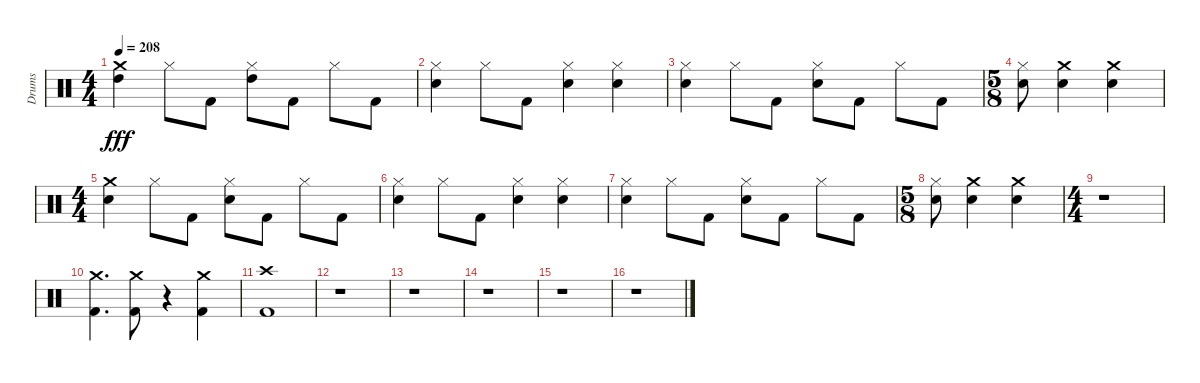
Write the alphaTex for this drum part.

\track ("Drums" "Drums") {instrument percussion}
\staff {score}
\articulation defaults
\ts (4 4)
\tempo 208
\clef neutral
\ks c
("High Tom (hit)" "Crash medium (hit)").4{dy fff} "Hi-Hat (closed)".8 "Kick (hit) 2".8 ("High Tom (hit)" "Hi-Hat (closed)").8 "Kick (hit) 2".8 "Hi-Hat (closed)".8 "Kick (hit) 2".8 |
("Snare (hit) 2" "Hi-Hat (closed)").4 "Hi-Hat (closed)".8 "Kick (hit) 2".8 ("Hi-Hat (closed)" "Snare (hit) 2").4 ("Snare (hit) 2" "Hi-Hat (closed)").4 |
("Snare (hit) 2" "Hi-Hat (closed)").4 "Hi-Hat (closed)".8 "Kick (hit) 2".8 ("Snare (hit) 2" "Hi-Hat (closed)").8 "Kick (hit) 2".8 "Hi-Hat (closed)".8 "Kick (hit) 2".8 |
\ts (5 8)
("Snare (hit) 2" "Hi-Hat (closed)").8 ("Crash medium (hit)" "Snare (hit) 2").4 ("Crash medium (hit)" "Snare (hit) 2").4 |
\ts (4 4)
("Snare (hit) 2" "Crash medium (hit)").4 "Hi-Hat (closed)".8 "Kick (hit) 2".8 ("Hi-Hat (closed)" "Snare (hit) 2").8 "Kick (hit) 2".8 "Hi-Hat (closed)".8 "Kick (hit) 2".8 |
("Hi-Hat (closed)" "Snare (hit) 2").4 "Hi-Hat (closed)".8 "Kick (hit) 2".8 ("Hi-Hat (closed)" "Snare (hit) 2").4 ("Snare (hit) 2" "Hi-Hat (closed)").4 |
("Hi-Hat (closed)" "Snare (hit) 2").4 "Hi-Hat (closed)".8 "Kick (hit) 2".8 ("Hi-Hat (closed)" "Snare (hit) 2").8 "Kick (hit) 2".8 "Hi-Hat (closed)".8 "Kick (hit) 2".8 |
\ts (5 8)
("Hi-Hat (closed)" "Snare (hit) 2").8 ("Snare (hit) 2" "Crash medium (hit)").4 ("Crash medium (hit)" "Snare (hit) 2").4 |
\ts (4 4)
r.1 |
("Kick (hit) 2" "Crash medium (hit)").4{d} ("Kick (hit) 2" "Crash medium (hit)").8 r.4 ("Kick (hit) 2" "Crash medium (hit)").4 |
("Kick (hit) 2" "Crash high (hit)").1 |
r.1 |
r.1 |
r.1 |
r.1 |
r.1
